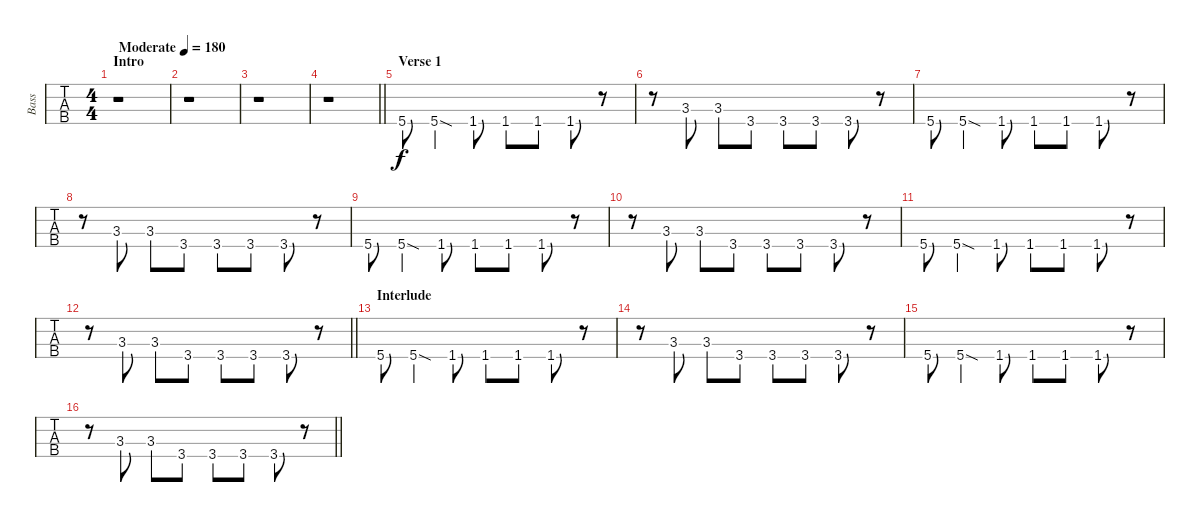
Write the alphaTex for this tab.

\track ("Bass" "Bass") {instrument electricbassfinger}
\staff {tabs}
\tuning (G2 D2 A1 E1) {hide}
\ts (4 4)
\section ("" "Intro")
\tempo (180 "Moderate")
\clef f4
\ks c
r.1{dy f instrument electricbassfinger} |
r.1 |
r.1 |
\barLineRight lightlight
r.1 |
\section ("" "Verse 1")
5.4.8 5.4{sod}.4 1.4.8 1.4.8 1.4.8 1.4.8 r.8 |
r.8 3.3.8 3.3.8 3.4.8 3.4.8 3.4.8 3.4.8 r.8 |
5.4.8 5.4{sod}.4 1.4.8 1.4.8 1.4.8 1.4.8 r.8 |
r.8 3.3.8 3.3.8 3.4.8 3.4.8 3.4.8 3.4.8 r.8 |
5.4.8 5.4{sod}.4 1.4.8 1.4.8 1.4.8 1.4.8 r.8 |
r.8 3.3.8 3.3.8 3.4.8 3.4.8 3.4.8 3.4.8 r.8 |
5.4.8 5.4{sod}.4 1.4.8 1.4.8 1.4.8 1.4.8 r.8 |
\barLineRight lightlight
r.8 3.3.8 3.3.8 3.4.8 3.4.8 3.4.8 3.4.8 r.8 |
\section ("" "Interlude")
5.4.8 5.4{sod}.4 1.4.8 1.4.8 1.4.8 1.4.8 r.8 |
r.8 3.3.8 3.3.8 3.4.8 3.4.8 3.4.8 3.4.8 r.8 |
5.4.8 5.4{sod}.4 1.4.8 1.4.8 1.4.8 1.4.8 r.8 |
\barLineRight lightlight
r.8 3.3.8 3.3.8 3.4.8 3.4.8 3.4.8 3.4.8 r.8
